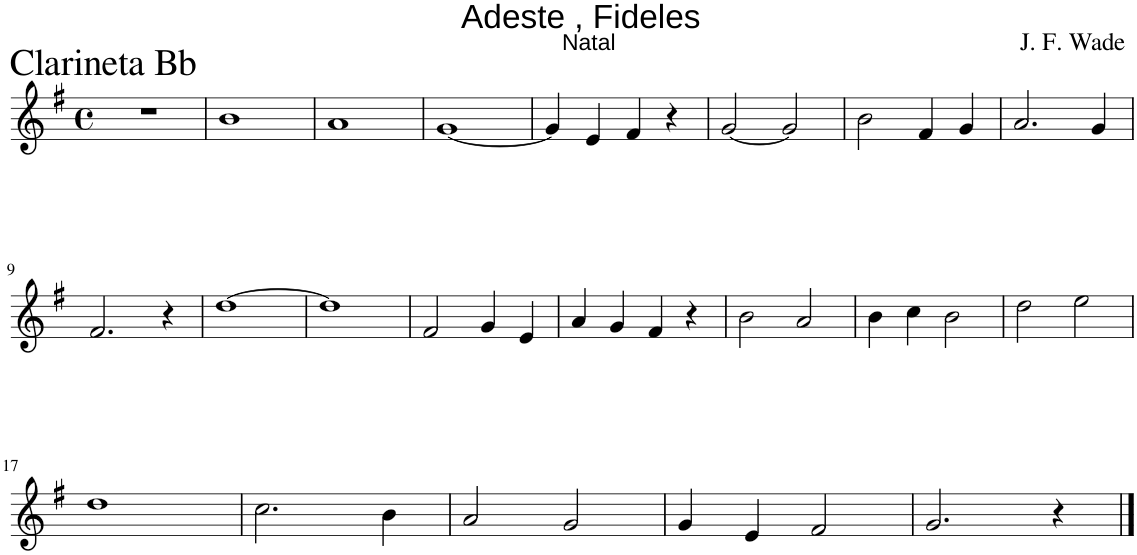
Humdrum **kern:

**kern
*part1
*staff1
*I"Clarineta Bb
*I'Cl. Bb
*clefG2
*Trd1c2
*k[f#]
*M4/4
*met(c)
=1
1r
=2
1b
=3
1a
=4
[1g
=5
4g/]
4e/
4f#/
4r
=6
[2g/
2g/]
=7
2b\
4f#/
4g/
=8
2.a/
4g/
!!LO:LB:g=z
=9
2.f#/
4r
=10
[1dd
=11
1dd]
=12
2f#/
4g/
4e/
=13
4a/
4g/
4f#/
4r
=14
2b\
2a/
=15
4b\
4cc\
2b\
=16
2dd\
2ee\
!!LO:LB:g=z
=17
1dd
=18
2.cc\
4b\
=19
2a/
2g/
=20
4g/
4e/
2f#/
=21
2.g/
4r
==
*-
